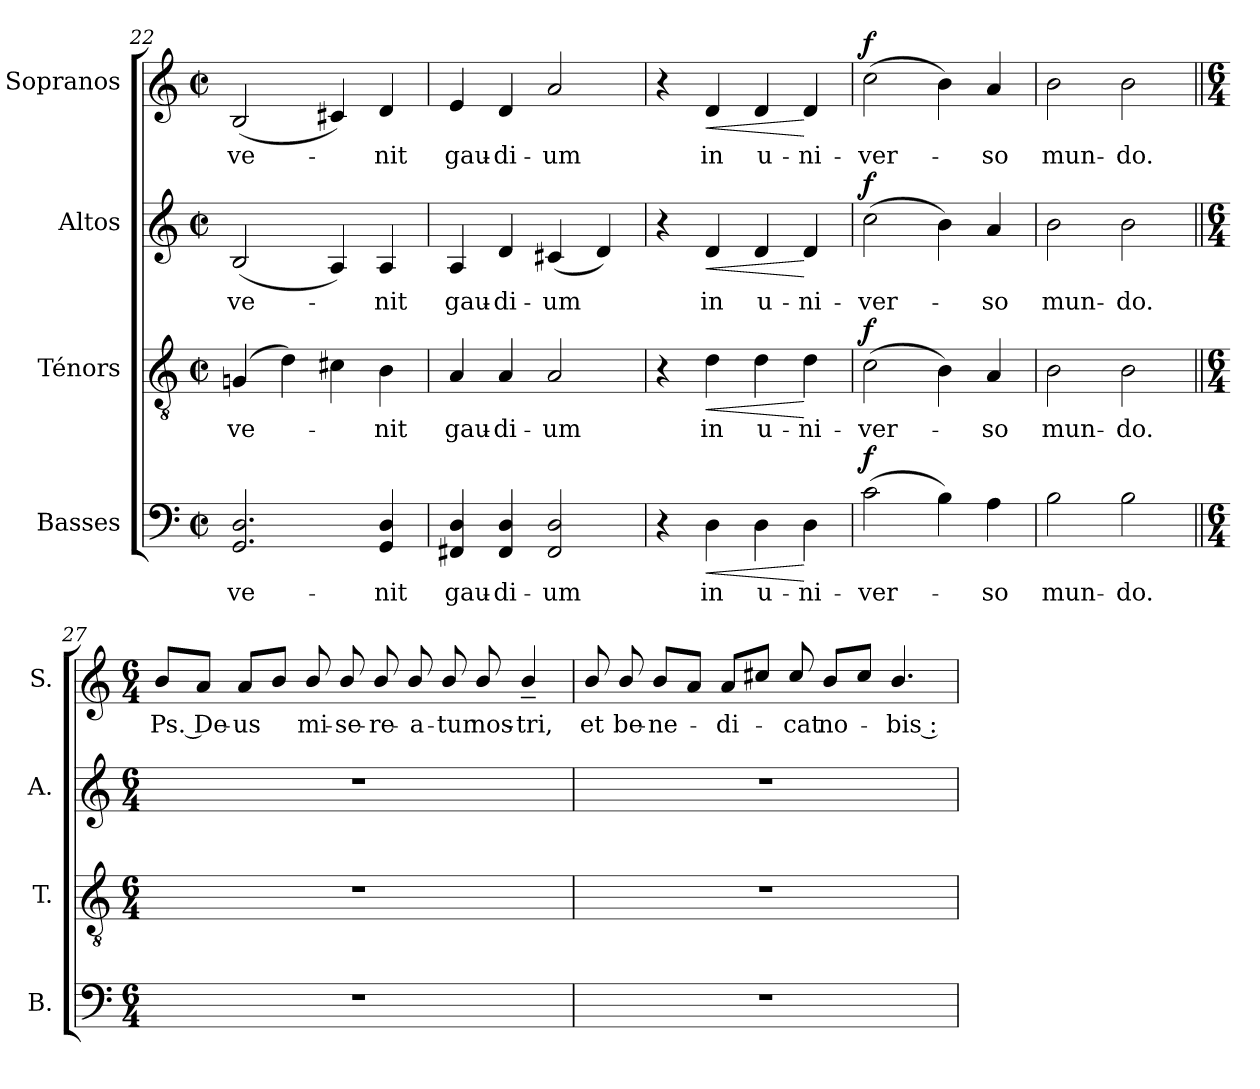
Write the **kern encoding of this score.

**kern	**text	**dynam	**kern	**text	**dynam	**kern	**text	**dynam	**kern	**text	**dynam
*part4	*part4	*part4	*part3	*part3	*part3	*part2	*part2	*part2	*part1	*part1	*part1
*staff4	*staff4	*staff4	*staff3	*staff3	*staff3	*staff2	*staff2	*staff2	*staff1	*staff1	*staff1
*I"Basses	*	*	*I"Ténors	*	*	*I"Altos	*	*	*I"Sopranos	*	*
*I'B.	*	*	*I'T.	*	*	*I'A.	*	*	*I'S.	*	*
!!LO:PB:g=z
*clefF4	*	*	*clefGv2	*	*	*clefG2	*	*	*clefG2	*	*
*	*	*	*ITrd7c12	*	*	*	*	*	*	*	*
*k[]	*	*	*k[]	*	*	*k[]	*	*	*k[]	*	*
*C:	*	*	*C:	*	*	*C:	*	*	*C:	*	*
*M2/2	*	*	*M2/2	*	*	*M2/2	*	*	*M2/2	*	*
*met(c|)	*	*	*met(c|)	*	*	*met(c|)	*	*	*met(c|)	*	*
=22	=22	=22	=22	=22	=22	=22	=22	=22	=22	=22	=22
!	!LO:LY:b:color=#000000	!	!	!	!	!	!	!	!	!	!
!	!	!	!	!LO:LY:b:color=#000000	!	!	!	!	!	!	!
!	!	!	!	!	!	!	!LO:LY:b:color=#000000	!	!	!	!
!	!	!	!	!	!	!	!	!	!	!LO:LY:b:color=#000000	!
2.GGi/ 2.Di	ve-	.	(4GGni/	ve-	.	(2Bi/	ve-	.	(2Bi/	ve-	.
.	.	.	4Di\)	.	.	.	.	.	.	.	.
.	.	.	4C#Xi\	.	.	4Ai/)	.	.	4c#Xi/)	.	.
!	!LO:LY:b:color=#000000	!	!	!	!	!	!	!	!	!	!
!	!	!	!	!LO:LY:b:color=#000000	!	!	!	!	!	!	!
!	!	!	!	!	!	!	!LO:LY:b:color=#000000	!	!	!	!
!	!	!	!	!	!	!	!	!	!	!LO:LY:b:color=#000000	!
4GGi/ 4Di	-nit	.	4BBi\	-nit	.	4Ai/	-nit	.	4di/	-nit	.
=23	=23	=23	=23	=23	=23	=23	=23	=23	=23	=23	=23
!	!LO:LY:b:color=#000000	!	!	!	!	!	!	!	!	!	!
!	!	!	!	!LO:LY:b:color=#000000	!	!	!	!	!	!	!
!	!	!	!	!	!	!	!LO:LY:b:color=#000000	!	!	!	!
!	!	!	!	!	!	!	!	!	!	!LO:LY:b:color=#000000	!
4FF#Xi/ 4Di	gau-	.	4AAi/	gau-	.	4Ai/	gau-	.	4ei/	gau-	.
!	!LO:LY:b:color=#000000	!	!	!	!	!	!	!	!	!	!
!	!	!	!	!LO:LY:b:color=#000000	!	!	!	!	!	!	!
!	!	!	!	!	!	!	!LO:LY:b:color=#000000	!	!	!	!
!	!	!	!	!	!	!	!	!	!	!LO:LY:b:color=#000000	!
4FF#i/ 4Di	-di-	.	4AAi/	-di-	.	4di/	-di-	.	4di/	-di-	.
!	!LO:LY:b:color=#000000	!	!	!	!	!	!	!	!	!	!
!	!	!	!	!LO:LY:b:color=#000000	!	!	!	!	!	!	!
!	!	!	!	!	!	!	!LO:LY:b:color=#000000	!	!	!	!
!	!	!	!	!	!	!	!	!	!	!LO:LY:b:color=#000000	!
2FF#i/ 2Di	-um	.	2AAi/	-um	.	(4c#Xi/	-um	.	2ai/	-um	.
.	.	.	.	.	.	4di/)	.	.	.	.	.
=24	=24	=24	=24	=24	=24	=24	=24	=24	=24	=24	=24
4r	.	.	4r	.	.	4r	.	.	4r	.	.
!	!LO:LY:b:color=#000000	!LO:HP:b	!	!	!	!	!	!	!	!	!
!	!	!	!	!LO:LY:b:color=#000000	!LO:HP:b	!	!	!	!	!	!
!	!	!	!	!	!	!	!LO:LY:b:color=#000000	!LO:HP:b	!	!	!
!	!	!	!	!	!	!	!	!	!	!LO:LY:b:color=#000000	!LO:HP:b
4Di\	in	<	4Di\	in	<	4di/	in	<	4di/	in	<
!	!LO:LY:b:color=#000000	!	!	!	!	!	!	!	!	!	!
!	!	!	!	!LO:LY:b:color=#000000	!	!	!	!	!	!	!
!	!	!	!	!	!	!	!LO:LY:b:color=#000000	!	!	!	!
!	!	!	!	!	!	!	!	!	!	!LO:LY:b:color=#000000	!
4Di\	u-	.	4Di\	u-	.	4di/	u-	.	4di/	u-	.
!	!LO:LY:b:color=#000000	!	!	!	!	!	!	!	!	!	!
!	!	!	!	!LO:LY:b:color=#000000	!	!	!	!	!	!	!
!	!	!	!	!	!	!	!LO:LY:b:color=#000000	!	!	!	!
!	!	!	!	!	!	!	!	!	!	!LO:LY:b:color=#000000	!
4Di\	-ni-	[	4Di\	-ni-	[	4di/	-ni-	[	4di/	-ni-	[
=25	=25	=25	=25	=25	=25	=25	=25	=25	=25	=25	=25
!	!LO:LY:b:color=#000000	!	!	!	!	!	!	!	!	!	!
!	!	!	!	!LO:LY:b:color=#000000	!	!	!	!	!	!	!
!	!	!	!	!	!	!	!LO:LY:b:color=#000000	!	!	!	!
!	!	!	!	!	!	!	!	!	!	!LO:LY:b:color=#000000	!
(2ci\	-ver-	f	(2Ci\	-ver-	f	(2cci\	-ver-	f	(2cci\	-ver-	f
4Bi\)	.	.	4BBi\)	.	.	4bi\)	.	.	4bi\)	.	.
!	!LO:LY:b:color=#000000	!	!	!	!	!	!	!	!	!	!
!	!	!	!	!LO:LY:b:color=#000000	!	!	!	!	!	!	!
!	!	!	!	!	!	!	!LO:LY:b:color=#000000	!	!	!	!
!	!	!	!	!	!	!	!	!	!	!LO:LY:b:color=#000000	!
4Ai\	-so	.	4AAi/	-so	.	4ai/	-so	.	4ai/	-so	.
=26	=26	=26	=26	=26	=26	=26	=26	=26	=26	=26	=26
!	!LO:LY:b:color=#000000	!	!	!	!	!	!	!	!	!	!
!	!	!	!	!LO:LY:b:color=#000000	!	!	!	!	!	!	!
!	!	!	!	!	!	!	!LO:LY:b:color=#000000	!	!	!	!
!	!	!	!	!	!	!	!	!	!	!LO:LY:b:color=#000000	!
2Bi\	mun-	.	2BBi\	mun-	.	2bi\	mun-	.	2bi\	mun-	.
!	!LO:LY:b:color=#000000	!	!	!	!	!	!	!	!	!	!
!	!	!	!	!LO:LY:b:color=#000000	!	!	!	!	!	!	!
!	!	!	!	!	!	!	!LO:LY:b:color=#000000	!	!	!	!
!	!	!	!	!	!	!	!	!	!	!LO:LY:b:color=#000000	!
2Bi\	-do.	.	2BBi\	-do.	.	2bi\	-do.	.	2bi\	-do.	.
!!LO:LB:g=z
=27||	=27||	=27||	=27||	=27||	=27||	=27||	=27||	=27||	=27||	=27||	=27||
*k[]	*	*	*k[]	*	*	*k[]	*	*	*k[]	*	*
*C:	*	*	*C:	*	*	*C:	*	*	*C:	*	*
*M6/4	*	*	*M6/4	*	*	*M6/4	*	*	*M6/4	*	*
!LO:N:vis=1	!	!	!LO:N:vis=1	!	!	!LO:N:vis=1	!	!	!	!	!
!	!	!	!	!	!	!	!	!	!	!LO:LY:b:color=#000000	!
1.r	.	.	1.r	.	.	1.r	.	.	8bi/L	Ps. De-	.
.	.	.	.	.	.	.	.	.	8ai/J	.	.
!	!	!	!	!	!	!	!	!	!	!LO:LY:b:color=#000000	!
.	.	.	.	.	.	.	.	.	8ai/L	-us	.
.	.	.	.	.	.	.	.	.	8bi/J	.	.
!	!	!	!	!	!	!	!	!	!	!LO:LY:b:color=#000000	!
.	.	.	.	.	.	.	.	.	8bi/	mi-	.
!	!	!	!	!	!	!	!	!	!	!LO:LY:b:color=#000000	!
.	.	.	.	.	.	.	.	.	8bi/	-se-	.
!	!	!	!	!	!	!	!	!	!	!LO:LY:b:color=#000000	!
.	.	.	.	.	.	.	.	.	8bi/	-re-	.
!	!	!	!	!	!	!	!	!	!	!LO:LY:b:color=#000000	!
.	.	.	.	.	.	.	.	.	8bi/	-a-	.
!	!	!	!	!	!	!	!	!	!	!LO:LY:b:color=#000000	!
.	.	.	.	.	.	.	.	.	8bi/	-tur	.
!	!	!	!	!	!	!	!	!	!	!LO:LY:b:color=#000000	!
.	.	.	.	.	.	.	.	.	8bi/	nos-	.
!	!	!	!	!	!	!	!	!	!	!LO:LY:b:color=#000000	!
.	.	.	.	.	.	.	.	.	4b~i/	-tri,	.
=28'	=28'	=28'	=28'	=28'	=28'	=28'	=28'	=28'	=28'	=28'	=28'
!LO:N:vis=1	!	!	!LO:N:vis=1	!	!	!LO:N:vis=1	!	!	!	!	!
!	!	!	!	!	!	!	!	!	!	!LO:LY:b:color=#000000	!
1.r	.	.	1.r	.	.	1.r	.	.	8bi/	et	.
!	!	!	!	!	!	!	!	!	!	!LO:LY:b:color=#000000	!
.	.	.	.	.	.	.	.	.	8bi/	be-	.
!	!	!	!	!	!	!	!	!	!	!LO:LY:b:color=#000000	!
.	.	.	.	.	.	.	.	.	8bi/L	-ne-	.
.	.	.	.	.	.	.	.	.	8ai/J	.	.
!	!	!	!	!	!	!	!	!	!	!LO:LY:b:color=#000000	!
.	.	.	.	.	.	.	.	.	8ai/L	-di-	.
.	.	.	.	.	.	.	.	.	8cc#Xi/J	.	.
!	!	!	!	!	!	!	!	!	!	!LO:LY:b:color=#000000	!
.	.	.	.	.	.	.	.	.	8cc#i/	-cat	.
!	!	!	!	!	!	!	!	!	!	!LO:LY:b:color=#000000	!
.	.	.	.	.	.	.	.	.	8bi/L	no-	.
.	.	.	.	.	.	.	.	.	8cc#i/J	.	.
!	!	!	!	!	!	!	!	!	!	!LO:LY:b:color=#000000	!
.	.	.	.	.	.	.	.	.	4.bi/	-bis :	.
=	=	=	=	=	=	=	=	=	=	=	=
*-	*-	*-	*-	*-	*-	*-	*-	*-	*-	*-	*-
